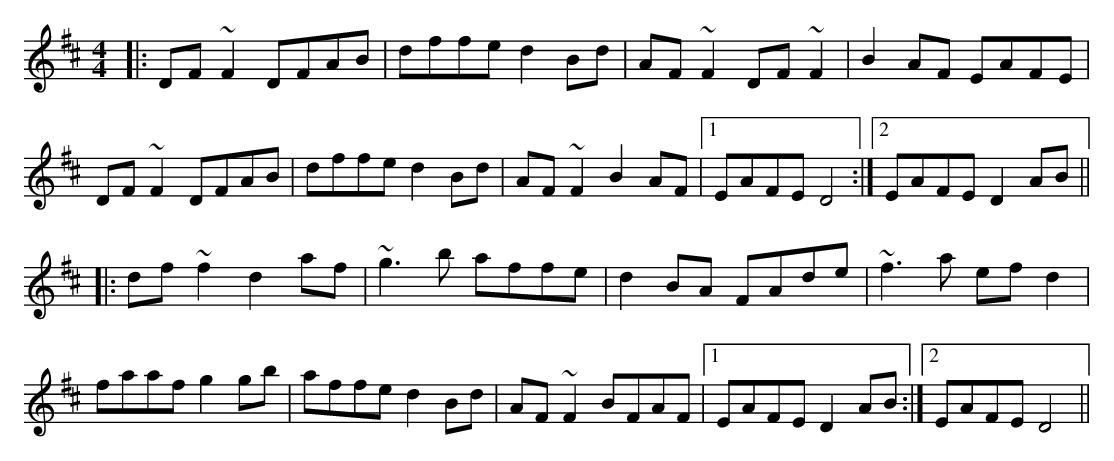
X:1
M:4/4
K:D
|:DF ~F2 DFAB|dffe d2 Bd|AF ~F2 DF ~F2|B2 AF EAFE|
DF ~F2 DFAB|dffe d2 Bd|AF ~F2 B2 AF|1 EAFE D4:|2 EAFE D2 AB||
|:df ~f2 d2 af|~g3 b affe|d2 BA FAde|~f3 a ef d2|
faaf g2 gb|affe d2 Bd|AF ~F2 BFAF|1 EAFE D2 AB:|2 EAFE D4||
